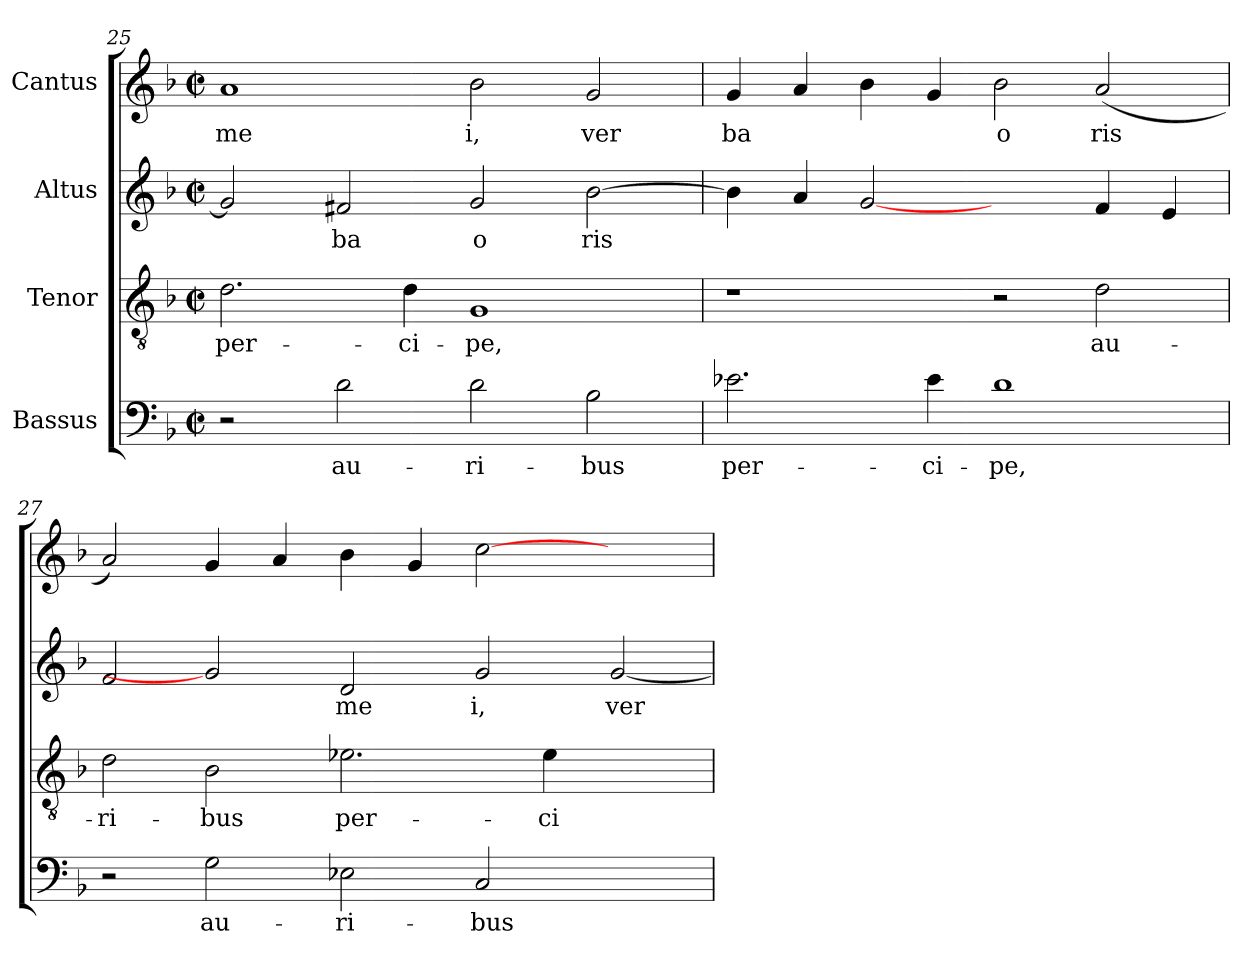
**kern	**text	**kern	**text	**kern	**text	**kern	**text
*part4	*part4	*part3	*part3	*part2	*part2	*part1	*part1
*staff4	*staff4	*staff3	*staff3	*staff2	*staff2	*staff1	*staff1
*I"Bassus	*	*I"Tenor	*	*I"Altus	*	*I"Cantus	*
!!LO:PB:g=z
*clefF4	*	*clefGv2	*	*clefG2	*	*clefG2	*
*k[b-]	*	*k[b-]	*	*k[b-]	*	*k[b-]	*
*F:	*	*F:	*	*F:	*	*F:	*
*M2/2	*	*M2/2	*	*M2/2	*	*M2/2	*
*met(c|)	*	*met(c|)	*	*met(c|)	*	*met(c|)	*
=25	=25	=25	=25	=25	=25	=25	=25
!	!	!	!LO:LY:b:cj	!	!	!	!LO:LY:b:cj
*	*	*	*	*^	*	*	*
2r	.	2.d\	per-	2g/]	32ryy	.	1a	me
.	.	.	.	.	1ryy	.	.	.
!	!LO:LY:b:cj	!	!	!	!	!LO:LY:b:cj	!	!
2d\	au-	.	.	2f#/	.	-ba	.	.
!	!	!	!LO:LY:b:cj	!	!	!	!	!
.	.	4d\	-ci-	.	.	.	.	.
!	!LO:LY:b:cj	!	!LO:LY:b:cj	!	!	!LO:LY:b:cj	!	!LO:LY:b:cj
2d\	-ri-	1G	-pe,	2g/	.	o	2b-\	i,
.	.	.	.	.	2ryy	.	.	.
!	!LO:LY:b:cj	!	!	!	!	!LO:LY:b:cj	!	!LO:LY:b:cj
2B-\	-bus	.	.	[>2b-\	.	ris	2g/	ver
.	.	.	.	.	4...ryy	.	.	.
=26	=26	=26	=26	=26	=26	=26	=26	=26
!	!LO:LY:b:cj	!	!	!	!	!	!	!LO:LY:b:cj
*	*	*	*	*v	*v	*	*	*
2.e-\	per-	1r	.	4b-\]	.	4g/	ba
.	.	.	.	4a/	.	4a/	.
.	.	.	.	[2g	.	4b-\	.
!	!LO:LY:b:cj	!	!	!	!	!	!
4e-\	-ci-	.	.	.	.	4g/	.
!	!LO:LY:b:cj	!	!	!	!	!	!LO:LY:b:cj
1d	-pe,	2r	.	2ryy	.	2b-\	o
!	!	!	!LO:LY:b:cj	!	!	!	!LO:LY:b:cj
.	.	2d\	au-	4f/	.	(<2a/	ris
.	.	.	.	4e/	.	.	.
=27	=27	=27	=27	=27	=27	=27	=27
!	!	!	!LO:LY:b:cj	!	!	!	!
2r	.	2d\	-ri-	2f/	.	2a/)	.
!	!LO:LY:b:cj	!	!LO:LY:b:cj	!	!	!	!
2G\	au-	2B-\	-bus	2g]	.	4g/	.
.	.	.	.	.	.	4a/	.
!	!LO:LY:b:cj	!	!LO:LY:b:cj	!	!LO:LY:b:cj	!	!
2E-X\	-ri-	2.e-\	per-	2d/	me	4b-\	.
.	.	.	.	.	.	4g/	.
!	!LO:LY:b:cj	!	!	!	!LO:LY:b:cj	!	!
2C/	-bus	.	.	2g/	i,	[>2cc\	.
!	!	!	!LO:LY:b:cj	!	!	!	!
.	.	4e-\	-ci-	.	.	.	.
!	!	!	!	!	!LO:LY:b	!	!
2ryy	.	2ryy	.	[<2g/	ver	2ryy	.
=	=	=	=	=	=	=	=
*-	*-	*-	*-	*-	*-	*-	*-
